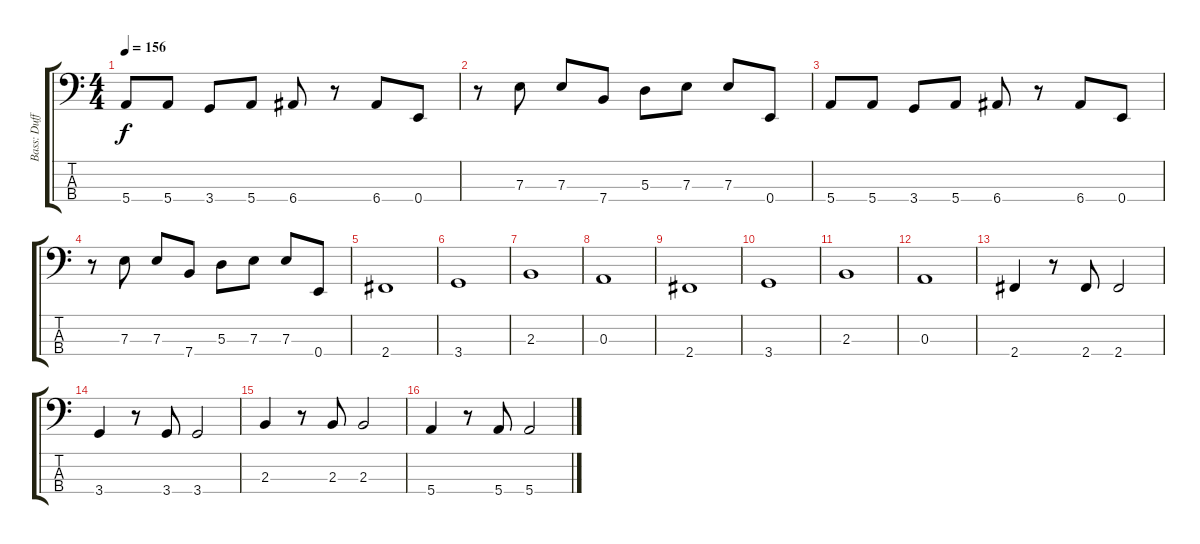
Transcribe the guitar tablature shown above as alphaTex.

\track ("Bass: Duff" "Bass: Duff") {instrument electricbassfinger}
\staff {score tabs}
\tuning (G2 D2 A1 E1) {hide}
\ts (4 4)
\tempo 156
\clef f4
\ks c
5.4.8{dy f} 5.4.8 3.4.8 5.4.8 6.4.8 r.8 6.4.8 0.4.8 |
r.8 7.3.8 7.3.8 7.4.8 5.3.8 7.3.8 7.3.8 0.4.8 |
5.4.8 5.4.8 3.4.8 5.4.8 6.4.8 r.8 6.4.8 0.4.8 |
r.8 7.3.8 7.3.8 7.4.8 5.3.8 7.3.8 7.3.8 0.4.8 |
2.4.1 |
3.4.1 |
2.3.1 |
0.3.1 |
2.4.1 |
3.4.1 |
2.3.1 |
0.3.1 |
2.4.4 r.8 2.4.8 2.4.2 |
3.4.4 r.8 3.4.8 3.4.2 |
2.3.4 r.8 2.3.8 2.3.2 |
5.4.4 r.8 5.4.8 5.4.2
